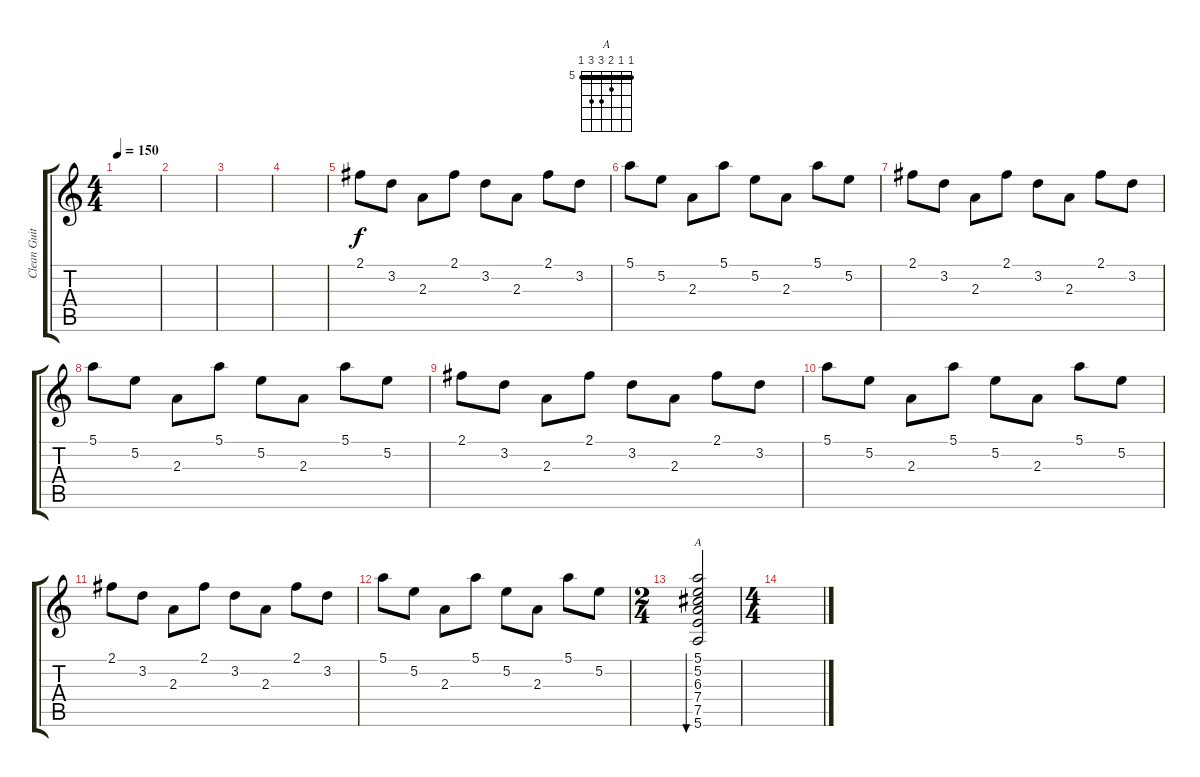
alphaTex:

\track ("Clean Guitar" "Clean Guit") {instrument electricguitarclean}
\staff {score tabs}
\tuning (E4 B3 G3 D3 A2 E2) {hide}
\chord ("A" 5 5 6 7 7 5) {firstfret 5 barre 5}
\ts (4 4)
\tempo 150
\clef g2
\ks c
|
|
|
|
2.1.8 3.2.8 2.3.8 2.1.8 3.2.8 2.3.8 2.1.8 3.2.8 |
5.1.8 5.2.8 2.3.8 5.1.8 5.2.8 2.3.8 5.1.8 5.2.8 |
2.1.8 3.2.8 2.3.8 2.1.8 3.2.8 2.3.8 2.1.8 3.2.8 |
5.1.8 5.2.8 2.3.8 5.1.8 5.2.8 2.3.8 5.1.8 5.2.8 |
2.1.8 3.2.8 2.3.8 2.1.8 3.2.8 2.3.8 2.1.8 3.2.8 |
5.1.8 5.2.8 2.3.8 5.1.8 5.2.8 2.3.8 5.1.8 5.2.8 |
2.1.8 3.2.8 2.3.8 2.1.8 3.2.8 2.3.8 2.1.8 3.2.8 |
5.1.8 5.2.8 2.3.8 5.1.8 5.2.8 2.3.8 5.1.8 5.2.8 |
\ts (2 4)
(5.1 5.2 6.3 7.4 7.5 5.6).2{bu 240 ch "A"} |
\ts (4 4)
